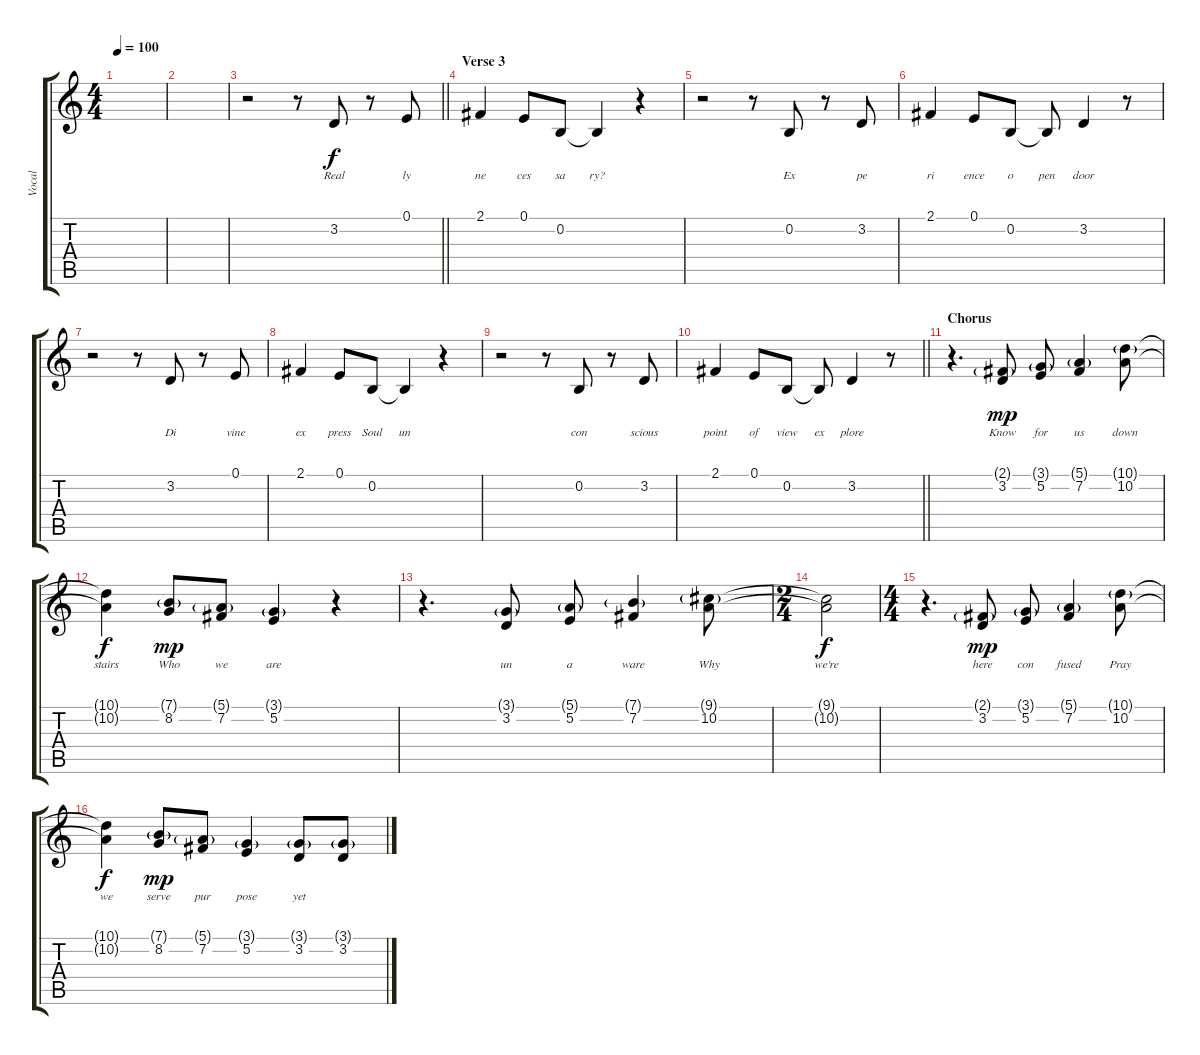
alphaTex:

\track ("Vocal" "Vocal") {instrument acousticgrandpiano}
\staff {score tabs}
\tuning (E4 B3 G3 D3 A2 E2) {hide}
\ts (4 4)
\tempo 100
\clef g2
\ks c
|
|
\barLineRight lightlight
r.2 r.8 3.2.8{lyrics (0 "Real") lyrics (1 "") lyrics (2 "") lyrics (3 "") lyrics (4 "")} r.8 0.1.8{lyrics (0 "ly") lyrics (1 "") lyrics (2 "") lyrics (3 "") lyrics (4 "")} |
\section ("" "Verse 3")
2.1.4{lyrics (0 "ne") lyrics (1 "") lyrics (2 "") lyrics (3 "") lyrics (4 "")} 0.1.8{lyrics (0 "ces") lyrics (1 "") lyrics (2 "") lyrics (3 "") lyrics (4 "")} 0.2.8{lyrics (0 "sa") lyrics (1 "") lyrics (2 "") lyrics (3 "") lyrics (4 "")} 0.2{t}.4{lyrics (0 "ry?") lyrics (1 "") lyrics (2 "") lyrics (3 "") lyrics (4 "")} r.4 |
r.2 r.8 0.2.8{lyrics (0 "Ex") lyrics (1 "") lyrics (2 "") lyrics (3 "") lyrics (4 "")} r.8 3.2.8{lyrics (0 "pe") lyrics (1 "") lyrics (2 "") lyrics (3 "") lyrics (4 "")} |
2.1.4{lyrics (0 "ri") lyrics (1 "") lyrics (2 "") lyrics (3 "") lyrics (4 "")} 0.1.8{lyrics (0 "ence") lyrics (1 "") lyrics (2 "") lyrics (3 "") lyrics (4 "")} 0.2.8{lyrics (0 "o") lyrics (1 "") lyrics (2 "") lyrics (3 "") lyrics (4 "")} 0.2{t}.8{lyrics (0 "pen") lyrics (1 "") lyrics (2 "") lyrics (3 "") lyrics (4 "")} 3.2.4{lyrics (0 "door") lyrics (1 "") lyrics (2 "") lyrics (3 "") lyrics (4 "")} r.8 |
r.2 r.8 3.2.8{lyrics (0 "Di") lyrics (1 "") lyrics (2 "") lyrics (3 "") lyrics (4 "")} r.8 0.1.8{lyrics (0 "vine") lyrics (1 "") lyrics (2 "") lyrics (3 "") lyrics (4 "")} |
2.1.4{lyrics (0 "ex") lyrics (1 "") lyrics (2 "") lyrics (3 "") lyrics (4 "")} 0.1.8{lyrics (0 "press") lyrics (1 "") lyrics (2 "") lyrics (3 "") lyrics (4 "")} 0.2.8{lyrics (0 "Soul") lyrics (1 "") lyrics (2 "") lyrics (3 "") lyrics (4 "")} 0.2{t}.4{lyrics (0 "un") lyrics (1 "") lyrics (2 "") lyrics (3 "") lyrics (4 "")} r.4 |
r.2 r.8 0.2.8{lyrics (0 "con") lyrics (1 "") lyrics (2 "") lyrics (3 "") lyrics (4 "")} r.8 3.2.8{lyrics (0 "scious") lyrics (1 "") lyrics (2 "") lyrics (3 "") lyrics (4 "")} |
\barLineRight lightlight
2.1.4{lyrics (0 "point") lyrics (1 "") lyrics (2 "") lyrics (3 "") lyrics (4 "")} 0.1.8{lyrics (0 "of") lyrics (1 "") lyrics (2 "") lyrics (3 "") lyrics (4 "")} 0.2.8{lyrics (0 "view") lyrics (1 "") lyrics (2 "") lyrics (3 "") lyrics (4 "")} 0.2{t}.8{lyrics (0 "ex") lyrics (1 "") lyrics (2 "") lyrics (3 "") lyrics (4 "")} 3.2.4{lyrics (0 "plore") lyrics (1 "") lyrics (2 "") lyrics (3 "") lyrics (4 "")} r.8 |
\section ("" "Chorus")
r.4{d} (2.1{g} 3.2).8{lyrics (0 "Know") lyrics (1 "") lyrics (2 "") lyrics (3 "") lyrics (4 "") dy mp} (3.1{g} 5.2).8{lyrics (0 "for") lyrics (1 "") lyrics (2 "") lyrics (3 "") lyrics (4 "")} (5.1{g} 7.2).4{lyrics (0 "us") lyrics (1 "") lyrics (2 "") lyrics (3 "") lyrics (4 "")} (10.1{g} 10.2).8{lyrics (0 "down") lyrics (1 "") lyrics (2 "") lyrics (3 "") lyrics (4 "")} |
(10.1{t} 10.2{t}).4{lyrics (0 "stairs") lyrics (1 "") lyrics (2 "") lyrics (3 "") lyrics (4 "") dy f} (7.1{g} 8.2).8{lyrics (0 "Who") lyrics (1 "") lyrics (2 "") lyrics (3 "") lyrics (4 "") dy mp} (5.1{g} 7.2).8{lyrics (0 "we") lyrics (1 "") lyrics (2 "") lyrics (3 "") lyrics (4 "")} (3.1{g} 5.2).4{lyrics (0 "are") lyrics (1 "") lyrics (2 "") lyrics (3 "") lyrics (4 "")} r.4 |
r.4{d} (3.1{g} 3.2).8{lyrics (0 "un") lyrics (1 "") lyrics (2 "") lyrics (3 "") lyrics (4 "")} (5.1{g} 5.2).8{lyrics (0 "a") lyrics (1 "") lyrics (2 "") lyrics (3 "") lyrics (4 "")} (7.1{g} 7.2).4{lyrics (0 "ware") lyrics (1 "") lyrics (2 "") lyrics (3 "") lyrics (4 "")} (9.1{g} 10.2).8{lyrics (0 "Why") lyrics (1 "") lyrics (2 "") lyrics (3 "") lyrics (4 "")} |
\ts (2 4)
(9.1{t} 10.2{t}).2{lyrics (0 "we're") lyrics (1 "") lyrics (2 "") lyrics (3 "") lyrics (4 "") dy f} |
\ts (4 4)
r.4{d} (2.1{g} 3.2).8{lyrics (0 "here") lyrics (1 "") lyrics (2 "") lyrics (3 "") lyrics (4 "") dy mp} (3.1{g} 5.2).8{lyrics (0 "con") lyrics (1 "") lyrics (2 "") lyrics (3 "") lyrics (4 "")} (5.1{g} 7.2).4{lyrics (0 "fused") lyrics (1 "") lyrics (2 "") lyrics (3 "") lyrics (4 "")} (10.1{g} 10.2).8{lyrics (0 "Pray") lyrics (1 "") lyrics (2 "") lyrics (3 "") lyrics (4 "")} |
(10.1{t} 10.2{t}).4{lyrics (0 "we") lyrics (1 "") lyrics (2 "") lyrics (3 "") lyrics (4 "") dy f} (7.1{g} 8.2).8{lyrics (0 "serve") lyrics (1 "") lyrics (2 "") lyrics (3 "") lyrics (4 "") dy mp} (5.1{g} 7.2).8{lyrics (0 "pur") lyrics (1 "") lyrics (2 "") lyrics (3 "") lyrics (4 "")} (3.1{g} 5.2).4{lyrics (0 "pose") lyrics (1 "") lyrics (2 "") lyrics (3 "") lyrics (4 "")} (3.1{g} 3.2).8{lyrics (0 "yet") lyrics (1 "") lyrics (2 "") lyrics (3 "") lyrics (4 "")} (3.1{g} 3.2).8
